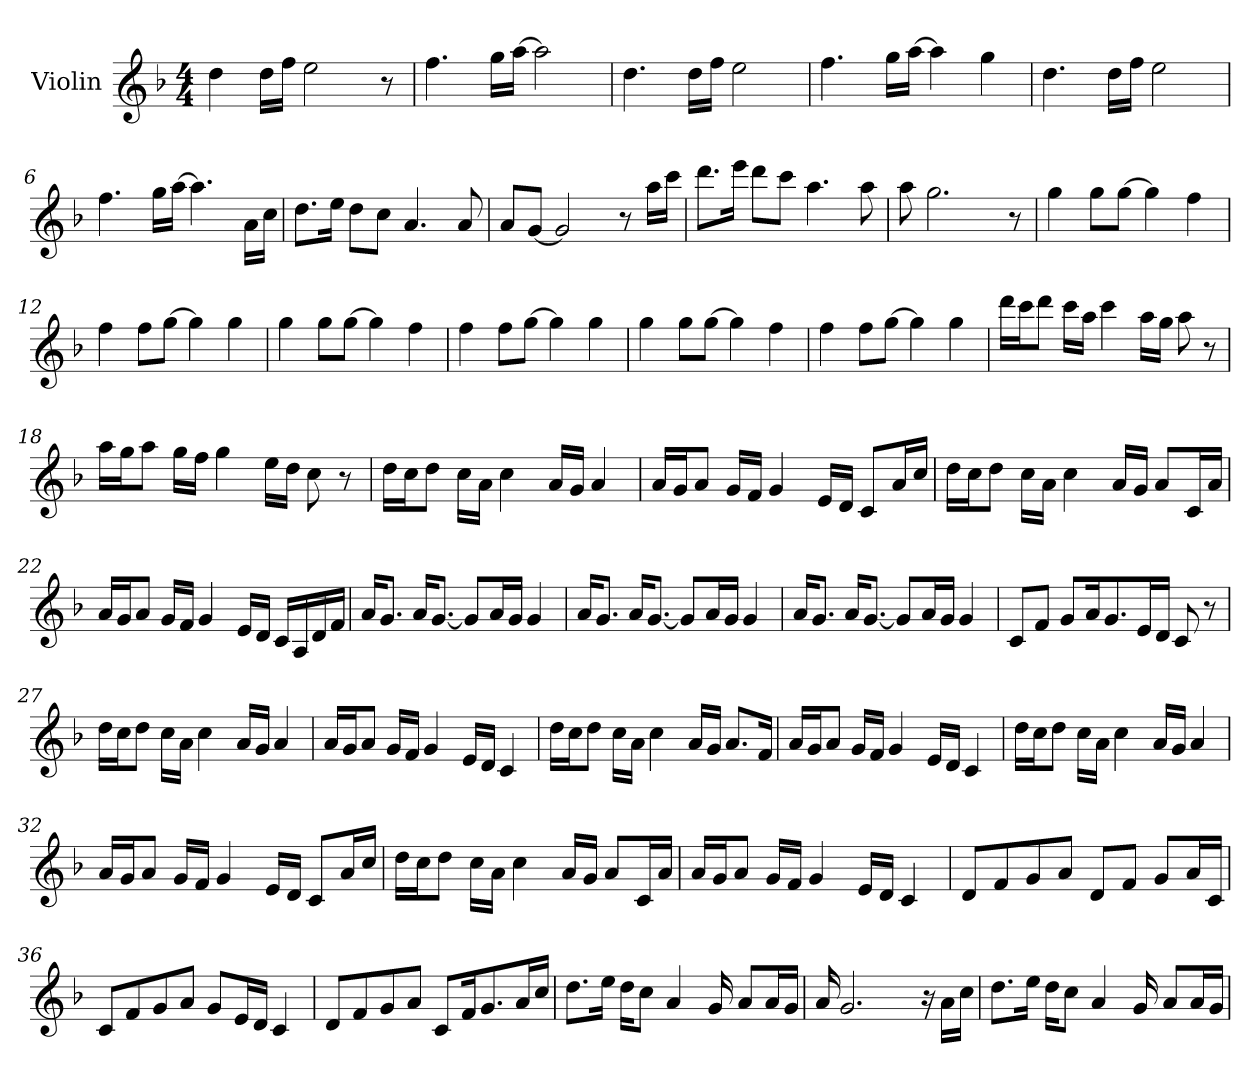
**kern
*part1
*staff1
*I"Violin
*I'Vln.
*clefG2
*k[b-]
*M4/4
*MM76
=1
4dd\
16dd\LL
16ff\JJ
2ee\
8r
=2
4.ff\
16gg\LL
[16aa\JJ
2aa\]
=3
4.dd\
16dd\LL
16ff\JJ
2ee\
=4
4.ff\
16gg\LL
[16aa\JJ
4aa\]
4gg\
=5
4.dd\
16dd\LL
16ff\JJ
2ee\
=6
4.ff\
16gg\LL
[16aa\JJ
4.aa\]
16a\LL
16cc\JJ
!!LO:LB:g=z
=7
8.dd\L
16ee\Jk
8dd\L
8cc\J
4.a/
8a/
=8
8a/L
[8g/J
2g/]
8r
16aa\LL
16ccc\JJ
=9
8.ddd\L
16eee\Jk
8ddd\L
8ccc\J
4.aa\
8aa\
=10
8aa\
2.gg\
8r
=11
4gg\
8gg\L
[8gg\J
4gg\]
4ff\
=12
4ff\
8ff\L
[8gg\J
4gg\]
4gg\
!!LO:LB:g=z
=13
4gg\
8gg\L
[8gg\J
4gg\]
4ff\
=14
4ff\
8ff\L
[8gg\J
4gg\]
4gg\
=15
4gg\
8gg\L
[8gg\J
4gg\]
4ff\
=16
4ff\
8ff\L
[8gg\J
4gg\]
4gg\
=17
16ddd\LL
16ccc\J
8ddd\J
16ccc\LL
16aa\JJ
4ccc\
16aa\LL
16gg\JJ
8aa\
8r
!!LO:LB:g=z
=18
16aa\LL
16gg\J
8aa\J
16gg\LL
16ff\JJ
4gg\
16ee\LL
16dd\JJ
8cc\
8r
=19
16dd\LL
16cc\J
8dd\J
16cc\LL
16a\JJ
4cc\
16a/LL
16g/JJ
4a/
=20
16a/LL
16g/J
8a/J
16g/LL
16f/JJ
4g/
16e/LL
16d/JJ
8c/L
16a/L
16cc/JJ
=21
16dd\LL
16cc\J
8dd\J
16cc\LL
16a\JJ
4cc\
16a/LL
16g/JJ
8a/L
16c/L
16a/JJ
!!LO:LB:g=z
=22
16a/LL
16g/J
8a/J
16g/LL
16f/JJ
4g/
16e/LL
16d/JJ
16c/LL
16A/
16d/
16f/JJ
=23
16a/KL
8.g/J
16a/KL
[8.g/J
8g/L]
16a/L
16g/JJ
4g/
=24
16a/KL
8.g/J
16a/KL
[8.g/J
8g/L]
16a/L
16g/JJ
4g/
=25
16a/KL
8.g/J
16a/KL
[8.g/J
8g/L]
16a/L
16g/JJ
4g/
!!LO:LB:g=z
=26
8c/L
8f/J
8g/L
16a/K
8.g/
16e/L
16d/JJ
8c/
8r
=27
16dd\LL
16cc\J
8dd\J
16cc\LL
16a\JJ
4cc\
16a/LL
16g/JJ
4a/
=28
16a/LL
16g/J
8a/J
16g/LL
16f/JJ
4g/
16e/LL
16d/JJ
4c/
=29
16dd\LL
16cc\J
8dd\J
16cc\LL
16a\JJ
4cc\
16a/LL
16g/JJ
8.a/L
16f/Jk
!!LO:LB:g=z
=30
16a/LL
16g/J
8a/J
16g/LL
16f/JJ
4g/
16e/LL
16d/JJ
4c/
=31
16dd\LL
16cc\J
8dd\J
16cc\LL
16a\JJ
4cc\
16a/LL
16g/JJ
4a/
=32
16a/LL
16g/J
8a/J
16g/LL
16f/JJ
4g/
16e/LL
16d/JJ
8c/L
16a/L
16cc/JJ
=33
16dd\LL
16cc\J
8dd\J
16cc\LL
16a\JJ
4cc\
16a/LL
16g/JJ
8a/L
16c/L
16a/JJ
!!LO:LB:g=z
=34
16a/LL
16g/J
8a/J
16g/LL
16f/JJ
4g/
16e/LL
16d/JJ
4c/
=35
8d/L
8f/
8g/
8a/J
8d/L
8f/J
8g/L
16a/L
16c/JJ
=36
8c/L
8f/
8g/
8a/J
8g/L
16e/L
16d/JJ
4c/
=37
8d/L
8f/
8g/
8a/J
8c/L
16f/K
8.g/
16a/L
16cc/JJ
!!LO:LB:g=z
=38
8.dd\L
16ee\Jk
16dd\KL
8cc\J
4a/
16g/
8a/L
16a/L
16g/JJ
=39
16a/
2.g/
16r
16a\LL
16cc\JJ
=40
8.dd\L
16ee\Jk
16dd\KL
8cc\J
4a/
16g/
8a/L
16a/L
16g/JJ
=
*-
